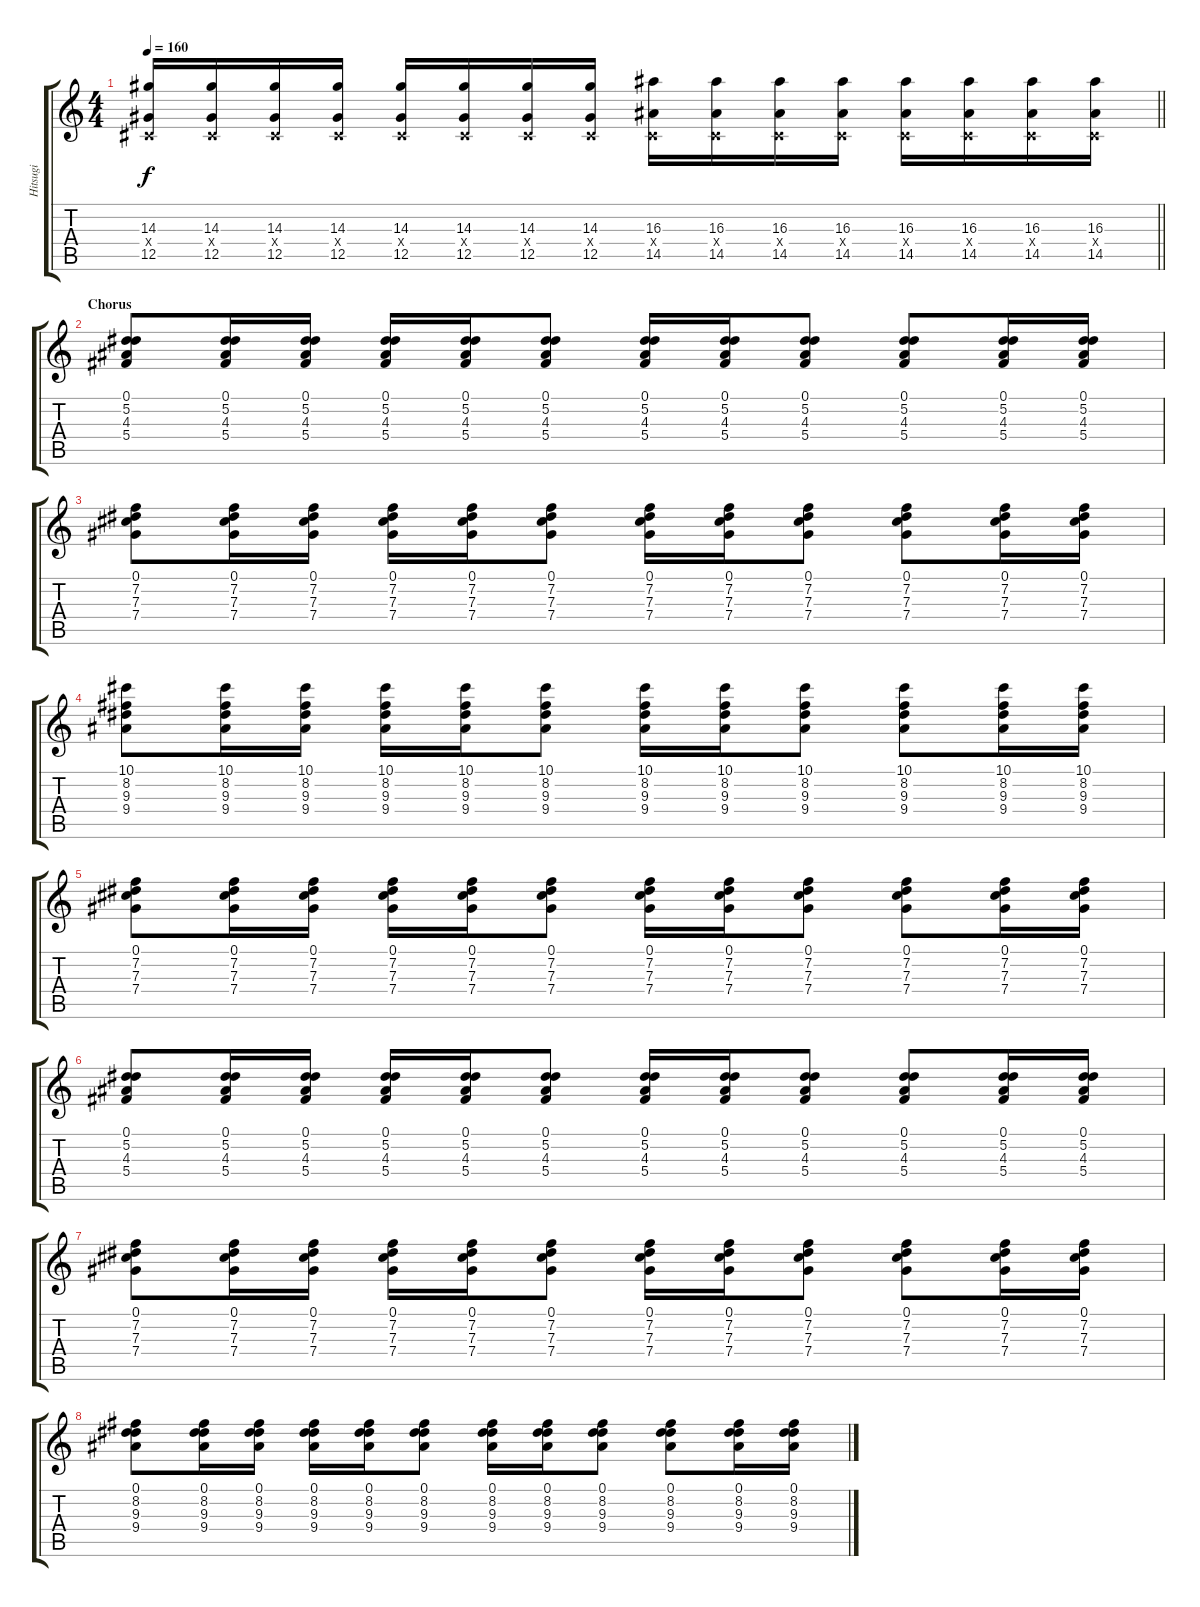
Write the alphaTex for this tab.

\track ("Hitsugi" "Hitsugi") {instrument overdrivenguitar}
\staff {score tabs}
\tuning (Eb4 Bb3 Gb3 Db3 Ab2 Eb2) {hide}
\ts (4 4)
\tempo 160
\clef g2
\barLineRight lightlight
\ks c
(14.3 0.4{x} 12.5).16{dy f} (14.3 0.4{x} 12.5).16 (14.3 0.4{x} 12.5).16 (14.3 0.4{x} 12.5).16 (14.3 0.4{x} 12.5).16 (14.3 0.4{x} 12.5).16 (14.3 0.4{x} 12.5).16 (14.3 0.4{x} 12.5).16 (16.3 0.4{x} 14.5).16 (16.3 0.4{x} 14.5).16 (16.3 0.4{x} 14.5).16 (16.3 0.4{x} 14.5).16 (16.3 0.4{x} 14.5).16 (16.3 0.4{x} 14.5).16 (16.3 0.4{x} 14.5).16 (16.3 0.4{x} 14.5).16 |
\section ("" "Chorus")
(0.1 5.2 4.3 5.4).8 (0.1 5.2 4.3 5.4).16 (0.1 5.2 4.3 5.4).16 (0.1 5.2 4.3 5.4).16 (0.1 5.2 4.3 5.4).16 (0.1 5.2 4.3 5.4).8 (0.1 5.2 4.3 5.4).16 (0.1 5.2 4.3 5.4).16 (0.1 5.2 4.3 5.4).8 (0.1 5.2 4.3 5.4).8 (0.1 5.2 4.3 5.4).16 (0.1 5.2 4.3 5.4).16 |
(0.1 7.2 7.3 7.4).8 (0.1 7.2 7.3 7.4).16 (0.1 7.2 7.3 7.4).16 (0.1 7.2 7.3 7.4).16 (0.1 7.2 7.3 7.4).16 (0.1 7.2 7.3 7.4).8 (0.1 7.2 7.3 7.4).16 (0.1 7.2 7.3 7.4).16 (0.1 7.2 7.3 7.4).8 (0.1 7.2 7.3 7.4).8 (0.1 7.2 7.3 7.4).16 (0.1 7.2 7.3 7.4).16 |
(10.1 8.2 9.3 9.4).8 (10.1 8.2 9.3 9.4).16 (10.1 8.2 9.3 9.4).16 (10.1 8.2 9.3 9.4).16 (10.1 8.2 9.3 9.4).16 (10.1 8.2 9.3 9.4).8 (10.1 8.2 9.3 9.4).16 (10.1 8.2 9.3 9.4).16 (10.1 8.2 9.3 9.4).8 (10.1 8.2 9.3 9.4).8 (10.1 8.2 9.3 9.4).16 (10.1 8.2 9.3 9.4).16 |
(0.1 7.2 7.3 7.4).8 (0.1 7.2 7.3 7.4).16 (0.1 7.2 7.3 7.4).16 (0.1 7.2 7.3 7.4).16 (0.1 7.2 7.3 7.4).16 (0.1 7.2 7.3 7.4).8 (0.1 7.2 7.3 7.4).16 (0.1 7.2 7.3 7.4).16 (0.1 7.2 7.3 7.4).8 (0.1 7.2 7.3 7.4).8 (0.1 7.2 7.3 7.4).16 (0.1 7.2 7.3 7.4).16 |
(0.1 5.2 4.3 5.4).8 (0.1 5.2 4.3 5.4).16 (0.1 5.2 4.3 5.4).16 (0.1 5.2 4.3 5.4).16 (0.1 5.2 4.3 5.4).16 (0.1 5.2 4.3 5.4).8 (0.1 5.2 4.3 5.4).16 (0.1 5.2 4.3 5.4).16 (0.1 5.2 4.3 5.4).8 (0.1 5.2 4.3 5.4).8 (0.1 5.2 4.3 5.4).16 (0.1 5.2 4.3 5.4).16 |
(0.1 7.2 7.3 7.4).8 (0.1 7.2 7.3 7.4).16 (0.1 7.2 7.3 7.4).16 (0.1 7.2 7.3 7.4).16 (0.1 7.2 7.3 7.4).16 (0.1 7.2 7.3 7.4).8 (0.1 7.2 7.3 7.4).16 (0.1 7.2 7.3 7.4).16 (0.1 7.2 7.3 7.4).8 (0.1 7.2 7.3 7.4).8 (0.1 7.2 7.3 7.4).16 (0.1 7.2 7.3 7.4).16 |
(0.1 8.2 9.3 9.4).8 (0.1 8.2 9.3 9.4).16 (0.1 8.2 9.3 9.4).16 (0.1 8.2 9.3 9.4).16 (0.1 8.2 9.3 9.4).16 (0.1 8.2 9.3 9.4).8 (0.1 8.2 9.3 9.4).16 (0.1 8.2 9.3 9.4).16 (0.1 8.2 9.3 9.4).8 (0.1 8.2 9.3 9.4).8 (0.1 8.2 9.3 9.4).16 (0.1 8.2 9.3 9.4).16
